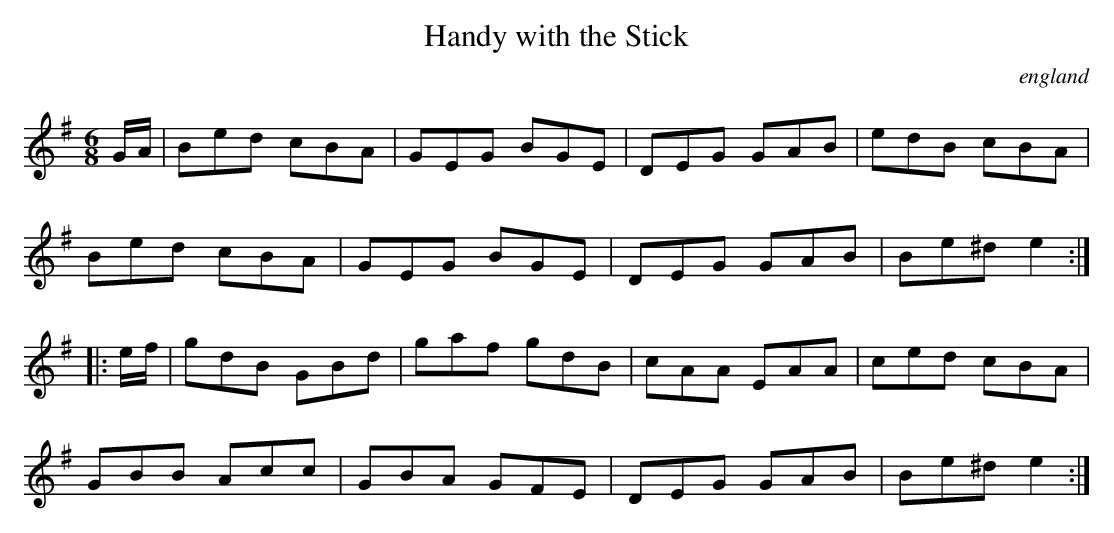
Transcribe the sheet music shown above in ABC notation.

X:1
T:Handy with the Stick
O:england
M:6/8
L:1/8
K:Em
G/A/|Bed cBA|GEG BGE|DEG GAB|edB cBA|
Bed cBA|GEG BGE|DEG GAB|Be^d e2:|
|:e/f/|gdB GBd|gaf gdB|cAA EAA|ced cBA|
GBB Acc|GBA GFE|DEG GAB|Be^d e2:|
